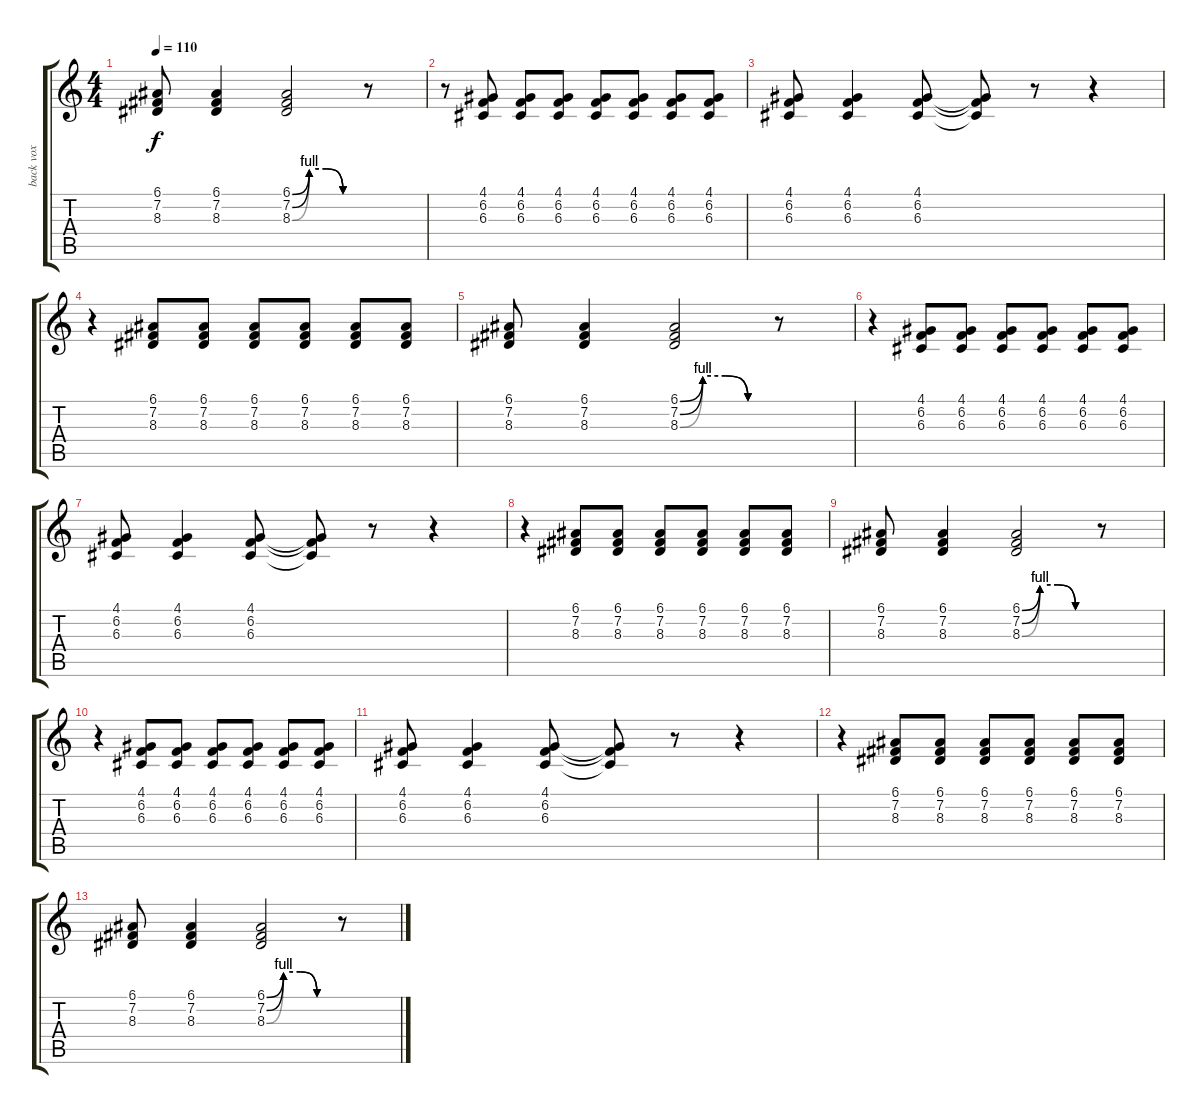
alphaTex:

\track ("back vox" "back vox") {instrument tenorsax}
\staff {score tabs}
\tuning (E4 B3 G3 D3 A2 E2) {hide}
\ts (4 4)
\tempo 110
\clef g2
\ks c
(6.1 7.2 8.3).8{dy f} (6.1 7.2 8.3).4 (6.1{be (custom 0 0 15 4 30 4 45 0 60 0)} 7.2{be (custom 0 0 15 4 30 4 45 0 60 0)} 8.3{be (custom 0 0 15 4 30 4 45 0 60 0)}).2 r.8 |
r.8 (4.1 6.2 6.3).8 (4.1 6.2 6.3).8 (4.1 6.2 6.3).8 (4.1 6.2 6.3).8 (4.1 6.2 6.3).8 (4.1 6.2 6.3).8 (4.1 6.2 6.3).8 |
(4.1 6.2 6.3).8 (4.1 6.2 6.3).4 (4.1 6.2 6.3).8 (4.1{t} 6.2{t} 6.3{t}).8 r.8 r.4 |
r.4 (6.1 7.2 8.3).8 (6.1 7.2 8.3).8 (6.1 7.2 8.3).8 (6.1 7.2 8.3).8 (6.1 7.2 8.3).8 (6.1 7.2 8.3).8 |
(6.1 7.2 8.3).8 (6.1 7.2 8.3).4 (6.1{be (custom 0 0 15 4 30 4 45 0 60 0)} 7.2{be (custom 0 0 15 4 30 4 45 0 60 0)} 8.3{be (custom 0 0 15 4 30 4 45 0 60 0)}).2 r.8 |
r.4 (4.1 6.2 6.3).8 (4.1 6.2 6.3).8 (4.1 6.2 6.3).8 (4.1 6.2 6.3).8 (4.1 6.2 6.3).8 (4.1 6.2 6.3).8 |
(4.1 6.2 6.3).8 (4.1 6.2 6.3).4 (4.1 6.2 6.3).8 (4.1{t} 6.2{t} 6.3{t}).8 r.8 r.4 |
r.4 (6.1 7.2 8.3).8 (6.1 7.2 8.3).8 (6.1 7.2 8.3).8 (6.1 7.2 8.3).8 (6.1 7.2 8.3).8 (6.1 7.2 8.3).8 |
(6.1 7.2 8.3).8 (6.1 7.2 8.3).4 (6.1{be (custom 0 0 15 4 30 4 45 0 60 0)} 7.2{be (custom 0 0 15 4 30 4 45 0 60 0)} 8.3{be (custom 0 0 15 4 30 4 45 0 60 0)}).2 r.8 |
r.4 (4.1 6.2 6.3).8 (4.1 6.2 6.3).8 (4.1 6.2 6.3).8 (4.1 6.2 6.3).8 (4.1 6.2 6.3).8 (4.1 6.2 6.3).8 |
(4.1 6.2 6.3).8 (4.1 6.2 6.3).4 (4.1 6.2 6.3).8 (4.1{t} 6.2{t} 6.3{t}).8 r.8 r.4 |
r.4 (6.1 7.2 8.3).8 (6.1 7.2 8.3).8 (6.1 7.2 8.3).8 (6.1 7.2 8.3).8 (6.1 7.2 8.3).8 (6.1 7.2 8.3).8 |
(6.1 7.2 8.3).8 (6.1 7.2 8.3).4 (6.1{be (custom 0 0 15 4 30 4 45 0 60 0)} 7.2{be (custom 0 0 15 4 30 4 45 0 60 0)} 8.3{be (custom 0 0 15 4 30 4 45 0 60 0)}).2 r.8
